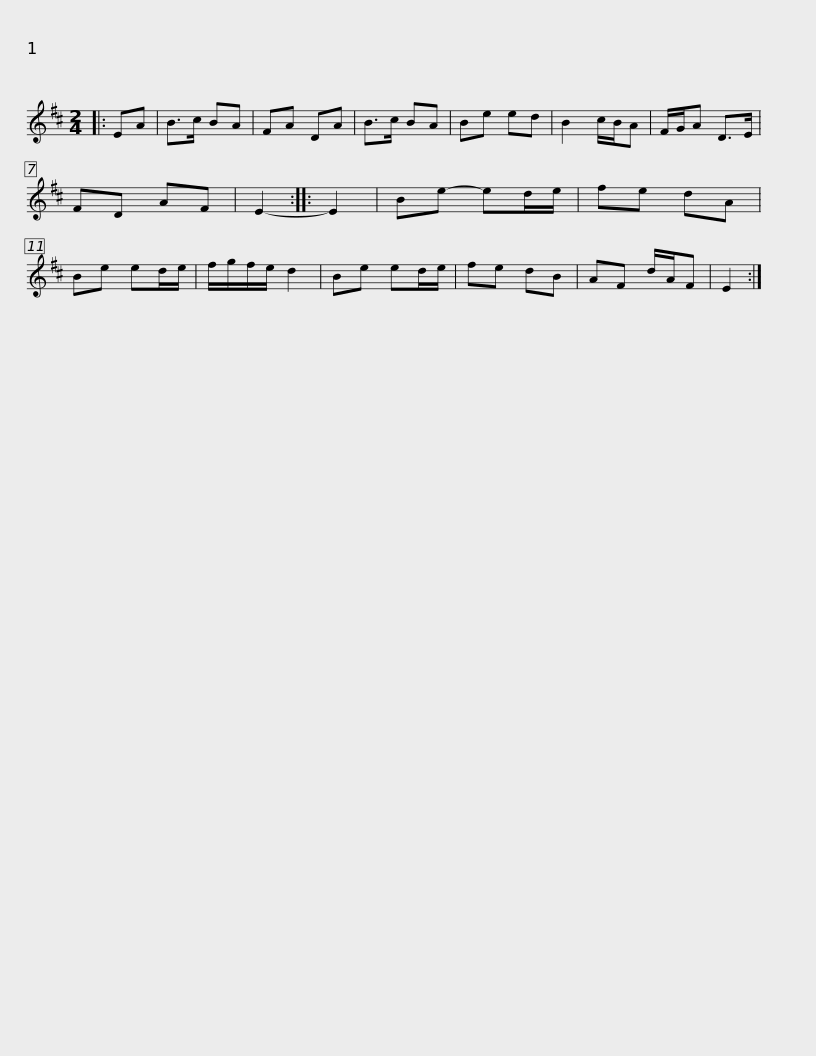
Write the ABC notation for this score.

X:1
L:1/8
M:2/4
I:linebreak $
K:D
V:1 treble
V:1
|: EA | B>c BA | FA DA | B>c BA | Be ed | %5
 B2 c/B/A | F/G/A D>E | FD AF | E2- :: E2 | %10
 Be- ed/e/ |$ fe dA | Be ed/e/ | f/g/f/e/ d2 | Be ed/e/ | %15
 fe dB | AF d/A/F | E2 :| %18
